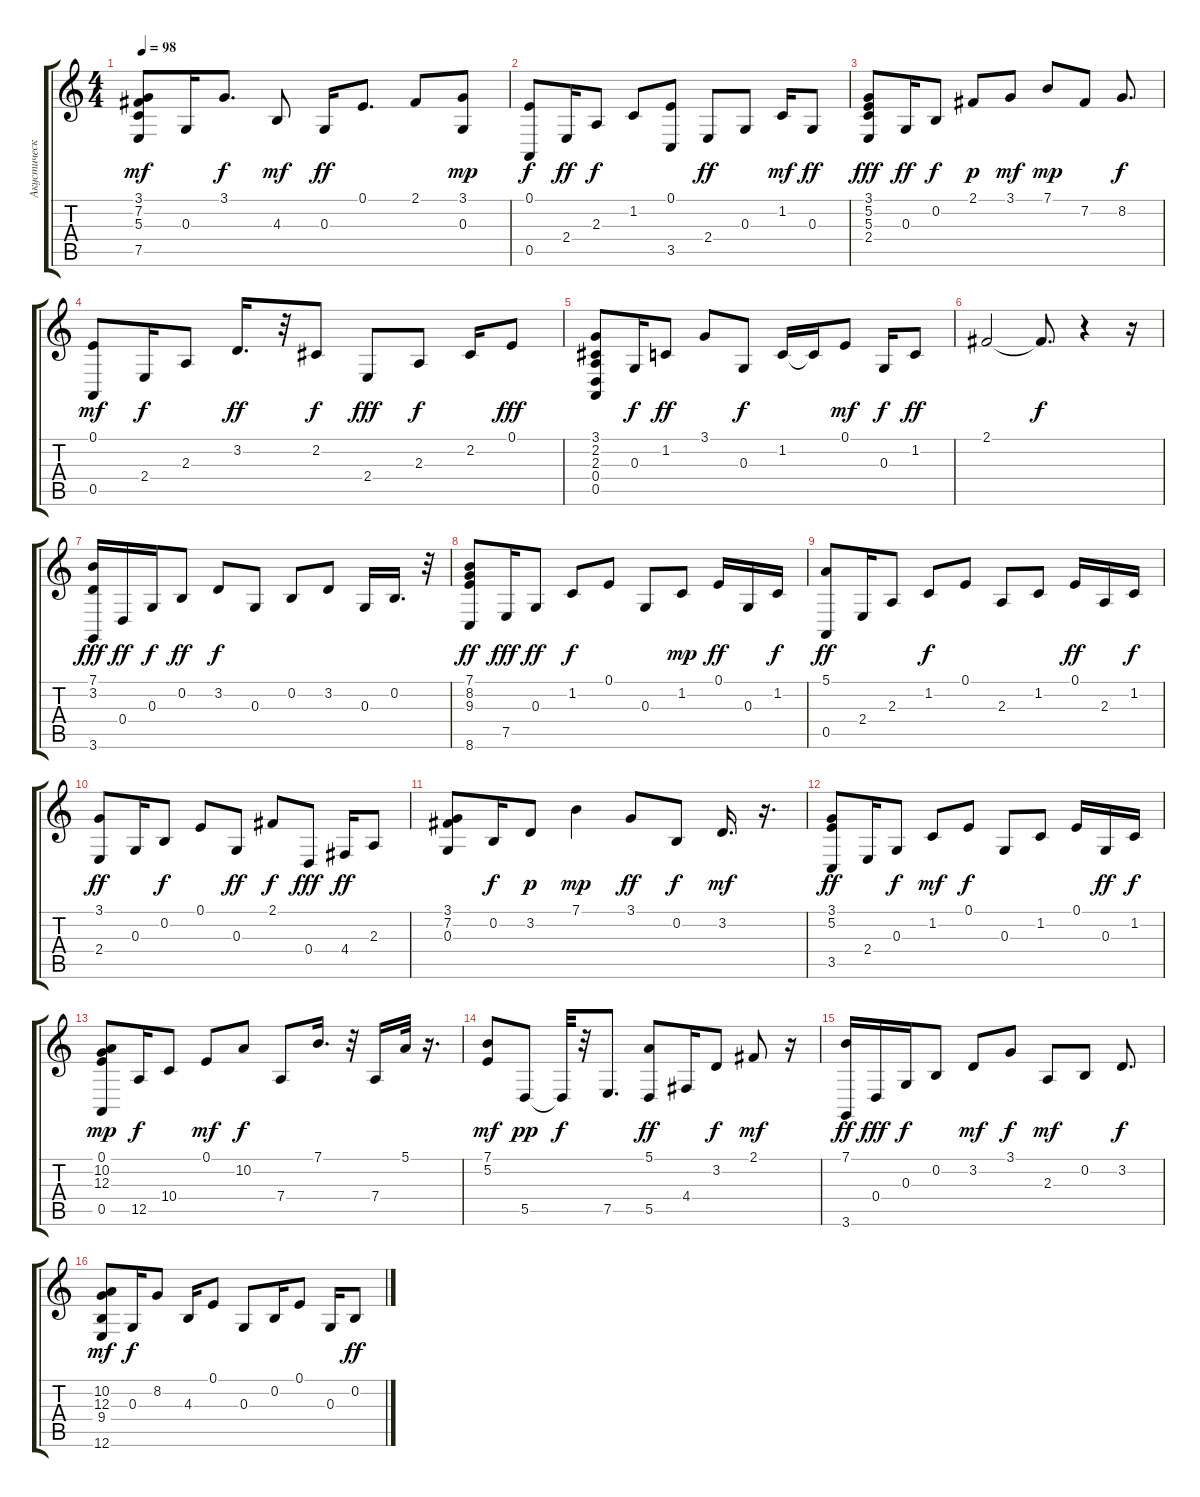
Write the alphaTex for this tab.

\track ("Акустический Гранд Роял" "Акустическ") {instrument acousticgrandpiano}
\staff {score tabs}
\tuning (E4 B3 G3 D3 A2 E2) {hide}
\ts (4 4)
\tempo 98
\clef g2
\ks c
(3.1 7.2 5.3 7.5).8{dy mf} 0.3.16 3.1.8{d dy f} 4.3.8{dy mf} 0.3.16{dy ff} 0.1.8{d} 2.1.8 (3.1 0.3).8{dy mp} |
(0.1 0.5).8{dy f} 2.4.16{dy ff} 2.3.8{dy f} 1.2.8 (0.1 3.5).8 2.4.8{dy ff} 0.3.8 1.2.16{dy mf} 0.3.8{dy ff} |
(3.1 5.2 5.3 2.4).8{dy fff} 0.3.16{dy ff} 0.2.8{dy f} 2.1.8{dy p} 3.1.8{dy mf} 7.1.8{dy mp} 7.2.8 8.2.8{d dy f} |
(0.1 0.5).8{dy mf} 2.4.16{dy f} 2.3.8 3.2.16{d dy ff} r.32 2.2.8{dy f} 2.4.8{dy fff} 2.3.8{dy f} 2.2.16 0.1.8{dy fff} |
(3.1 2.2 2.3 0.4 0.5).8 0.3.16{dy f} 1.2.8{dy ff} 3.1.8 0.3.8{dy f} 1.2.16 1.2{t}.16 0.1.8{dy mf} 0.3.16{dy f} 1.2.8{dy ff} |
2.1.2 2.1{t}.8{d dy f} r.4 r.16 |
(7.1 3.2 3.6).16{dy fff} 0.4.16{dy ff} 0.3.16{dy f} 0.2.8{dy ff} 3.2.8{dy f} 0.3.8 0.2.8 3.2.8 0.3.16 0.2.16{d} r.32 |
(7.1 8.2 9.3 8.6).8{dy ff} 7.5.16{dy fff} 0.3.8{dy ff} 1.2.8{dy f} 0.1.8 0.3.8 1.2.8{dy mp} 0.1.16{dy ff} 0.3.16 1.2.16{dy f} |
(5.1 0.5).8{dy ff} 2.4.16 2.3.8 1.2.8{dy f} 0.1.8 2.3.8 1.2.8 0.1.16{dy ff} 2.3.16 1.2.16{dy f} |
(3.1 2.4).8{dy ff} 0.3.16 0.2.8{dy f} 0.1.8 0.3.8{dy ff} 2.1.8{dy f} 0.4.8{dy fff} 4.4.16{dy ff} 2.3.8 |
(3.1 7.2 0.3).8 0.2.16{dy f} 3.2.8{dy p} 7.1.4{dy mp} 3.1.8{dy ff} 0.2.8{dy f} 3.2.16{d dy mf} r.16{d} |
(3.1 5.2 3.5).8{dy ff} 2.4.16 0.3.8{dy f} 1.2.8{dy mf} 0.1.8{dy f} 0.3.8 1.2.8 0.1.16 0.3.16{dy ff} 1.2.16{dy f} |
(0.1 10.2 12.3 0.5).8{dy mp} 12.5.16{dy f} 10.4.8 0.1.8{dy mf} 10.2.8{dy f} 7.4.8 7.1.16{d} r.32 7.4.16 5.1.32 r.16{d} |
(7.1 5.2).8{dy mf} 5.5.8{dy pp} 5.5{t}.32{dy f} r.32 7.5.8{d} (5.1 5.5).8{dy ff} 4.4.16 3.2.8{dy f} 2.1.8{dy mf} r.16 |
(7.1 3.6).16{dy ff} 0.4.16{dy fff} 0.3.16{dy f} 0.2.8 3.2.8{dy mf} 3.1.8{dy f} 2.3.8{dy mf} 0.2.8 3.2.8{d dy f} |
(10.2 12.3 9.4 12.6).8{dy mf} 0.3.16{dy f} 8.2.8 4.3.16 0.1.8 0.3.8 0.2.16 0.1.8 0.3.16 0.2.8{dy ff}
